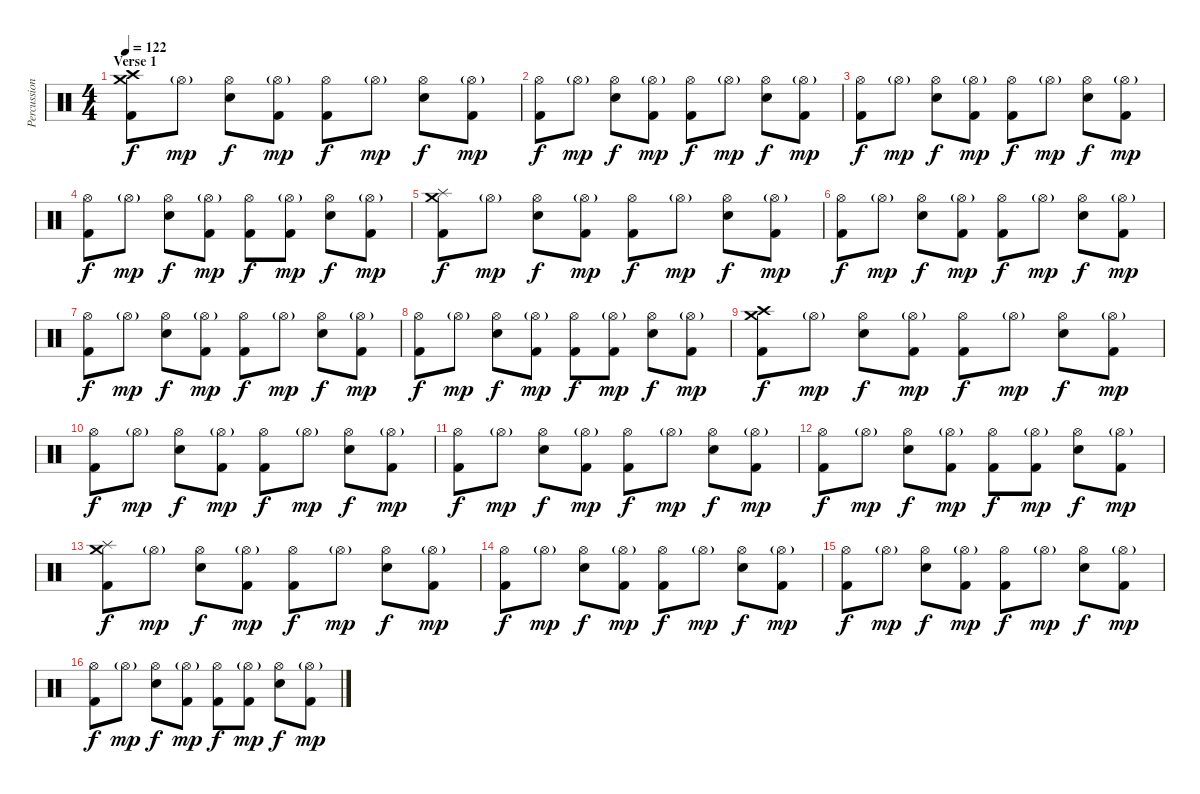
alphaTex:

\track ("Percussions" "Percussion") {instrument percussion}
\staff {score}
\articulation defaults
\ts (4 4)
\section ("" "Verse 1")
\tempo 122
\clef neutral
\ks c
("Crash medium (hit)" "Crash high (hit)" "Kick (hit) 2").8{dy f} "Hi-Hat (open)"{g}.8{dy mp} ("Hi-Hat (open)" "Electric Snare (hit)").8{dy f} ("Hi-Hat (open)"{g} "Kick (hit) 2").8{dy mp} ("Hi-Hat (open)" "Kick (hit) 2").8{dy f} "Hi-Hat (open)"{g}.8{dy mp} ("Hi-Hat (open)" "Electric Snare (hit)").8{dy f} ("Hi-Hat (open)"{g} "Kick (hit) 2").8{dy mp} |
("Hi-Hat (open)" "Kick (hit) 2").8{dy f} "Hi-Hat (open)"{g}.8{dy mp} ("Hi-Hat (open)" "Electric Snare (hit)").8{dy f} ("Hi-Hat (open)"{g} "Kick (hit) 2").8{dy mp} ("Hi-Hat (open)" "Kick (hit) 2").8{dy f} "Hi-Hat (open)"{g}.8{dy mp} ("Hi-Hat (open)" "Electric Snare (hit)").8{dy f} ("Hi-Hat (open)"{g} "Kick (hit) 2").8{dy mp} |
("Hi-Hat (open)" "Kick (hit) 2").8{dy f} "Hi-Hat (open)"{g}.8{dy mp} ("Hi-Hat (open)" "Electric Snare (hit)").8{dy f} ("Hi-Hat (open)"{g} "Kick (hit) 2").8{dy mp} ("Hi-Hat (open)" "Kick (hit) 2").8{dy f} "Hi-Hat (open)"{g}.8{dy mp} ("Hi-Hat (open)" "Electric Snare (hit)").8{dy f} ("Hi-Hat (open)"{g} "Kick (hit) 2").8{dy mp} |
("Hi-Hat (open)" "Kick (hit) 2").8{dy f} "Hi-Hat (open)"{g}.8{dy mp} ("Hi-Hat (open)" "Electric Snare (hit)").8{dy f} ("Hi-Hat (open)"{g} "Kick (hit) 2").8{dy mp} ("Hi-Hat (open)" "Kick (hit) 2").8{dy f} ("Hi-Hat (open)"{g} "Kick (hit) 2").8{dy mp} ("Hi-Hat (open)" "Electric Snare (hit)").8{dy f} ("Hi-Hat (open)"{g} "Kick (hit) 2").8{dy mp} |
("Splash (hit)" "Crash medium (hit)" "Kick (hit) 2").8{dy f} "Hi-Hat (open)"{g}.8{dy mp} ("Hi-Hat (open)" "Electric Snare (hit)").8{dy f} ("Hi-Hat (open)"{g} "Kick (hit) 2").8{dy mp} ("Hi-Hat (open)" "Kick (hit) 2").8{dy f} "Hi-Hat (open)"{g}.8{dy mp} ("Hi-Hat (open)" "Electric Snare (hit)").8{dy f} ("Hi-Hat (open)"{g} "Kick (hit) 2").8{dy mp} |
("Hi-Hat (open)" "Kick (hit) 2").8{dy f} "Hi-Hat (open)"{g}.8{dy mp} ("Hi-Hat (open)" "Electric Snare (hit)").8{dy f} ("Hi-Hat (open)"{g} "Kick (hit) 2").8{dy mp} ("Hi-Hat (open)" "Kick (hit) 2").8{dy f} "Hi-Hat (open)"{g}.8{dy mp} ("Hi-Hat (open)" "Electric Snare (hit)").8{dy f} ("Hi-Hat (open)"{g} "Kick (hit) 2").8{dy mp} |
("Hi-Hat (open)" "Kick (hit) 2").8{dy f} "Hi-Hat (open)"{g}.8{dy mp} ("Hi-Hat (open)" "Electric Snare (hit)").8{dy f} ("Hi-Hat (open)"{g} "Kick (hit) 2").8{dy mp} ("Hi-Hat (open)" "Kick (hit) 2").8{dy f} "Hi-Hat (open)"{g}.8{dy mp} ("Hi-Hat (open)" "Electric Snare (hit)").8{dy f} ("Hi-Hat (open)"{g} "Kick (hit) 2").8{dy mp} |
("Hi-Hat (open)" "Kick (hit) 2").8{dy f} "Hi-Hat (open)"{g}.8{dy mp} ("Hi-Hat (open)" "Electric Snare (hit)").8{dy f} ("Hi-Hat (open)"{g} "Kick (hit) 2").8{dy mp} ("Hi-Hat (open)" "Kick (hit) 2").8{dy f} ("Hi-Hat (open)"{g} "Kick (hit) 2").8{dy mp} ("Hi-Hat (open)" "Electric Snare (hit)").8{dy f} ("Hi-Hat (open)"{g} "Kick (hit) 2").8{dy mp} |
("Crash medium (hit)" "Crash high (hit)" "Kick (hit) 2").8{dy f} "Hi-Hat (open)"{g}.8{dy mp} ("Hi-Hat (open)" "Electric Snare (hit)").8{dy f} ("Hi-Hat (open)"{g} "Kick (hit) 2").8{dy mp} ("Hi-Hat (open)" "Kick (hit) 2").8{dy f} "Hi-Hat (open)"{g}.8{dy mp} ("Hi-Hat (open)" "Electric Snare (hit)").8{dy f} ("Hi-Hat (open)"{g} "Kick (hit) 2").8{dy mp} |
("Hi-Hat (open)" "Kick (hit) 2").8{dy f} "Hi-Hat (open)"{g}.8{dy mp} ("Hi-Hat (open)" "Electric Snare (hit)").8{dy f} ("Hi-Hat (open)"{g} "Kick (hit) 2").8{dy mp} ("Hi-Hat (open)" "Kick (hit) 2").8{dy f} "Hi-Hat (open)"{g}.8{dy mp} ("Hi-Hat (open)" "Electric Snare (hit)").8{dy f} ("Hi-Hat (open)"{g} "Kick (hit) 2").8{dy mp} |
("Hi-Hat (open)" "Kick (hit) 2").8{dy f} "Hi-Hat (open)"{g}.8{dy mp} ("Hi-Hat (open)" "Electric Snare (hit)").8{dy f} ("Hi-Hat (open)"{g} "Kick (hit) 2").8{dy mp} ("Hi-Hat (open)" "Kick (hit) 2").8{dy f} "Hi-Hat (open)"{g}.8{dy mp} ("Hi-Hat (open)" "Electric Snare (hit)").8{dy f} ("Hi-Hat (open)"{g} "Kick (hit) 2").8{dy mp} |
("Hi-Hat (open)" "Kick (hit) 2").8{dy f} "Hi-Hat (open)"{g}.8{dy mp} ("Hi-Hat (open)" "Electric Snare (hit)").8{dy f} ("Hi-Hat (open)"{g} "Kick (hit) 2").8{dy mp} ("Hi-Hat (open)" "Kick (hit) 2").8{dy f} ("Hi-Hat (open)"{g} "Kick (hit) 2").8{dy mp} ("Hi-Hat (open)" "Electric Snare (hit)").8{dy f} ("Hi-Hat (open)"{g} "Kick (hit) 2").8{dy mp} |
("Splash (hit)" "Crash medium (hit)" "Kick (hit) 2").8{dy f} "Hi-Hat (open)"{g}.8{dy mp} ("Hi-Hat (open)" "Electric Snare (hit)").8{dy f} ("Hi-Hat (open)"{g} "Kick (hit) 2").8{dy mp} ("Hi-Hat (open)" "Kick (hit) 2").8{dy f} "Hi-Hat (open)"{g}.8{dy mp} ("Hi-Hat (open)" "Electric Snare (hit)").8{dy f} ("Hi-Hat (open)"{g} "Kick (hit) 2").8{dy mp} |
("Hi-Hat (open)" "Kick (hit) 2").8{dy f} "Hi-Hat (open)"{g}.8{dy mp} ("Hi-Hat (open)" "Electric Snare (hit)").8{dy f} ("Hi-Hat (open)"{g} "Kick (hit) 2").8{dy mp} ("Hi-Hat (open)" "Kick (hit) 2").8{dy f} "Hi-Hat (open)"{g}.8{dy mp} ("Hi-Hat (open)" "Electric Snare (hit)").8{dy f} ("Hi-Hat (open)"{g} "Kick (hit) 2").8{dy mp} |
("Hi-Hat (open)" "Kick (hit) 2").8{dy f} "Hi-Hat (open)"{g}.8{dy mp} ("Hi-Hat (open)" "Electric Snare (hit)").8{dy f} ("Hi-Hat (open)"{g} "Kick (hit) 2").8{dy mp} ("Hi-Hat (open)" "Kick (hit) 2").8{dy f} "Hi-Hat (open)"{g}.8{dy mp} ("Hi-Hat (open)" "Electric Snare (hit)").8{dy f} ("Hi-Hat (open)"{g} "Kick (hit) 2").8{dy mp} |
("Hi-Hat (open)" "Kick (hit) 2").8{dy f} "Hi-Hat (open)"{g}.8{dy mp} ("Hi-Hat (open)" "Electric Snare (hit)").8{dy f} ("Hi-Hat (open)"{g} "Kick (hit) 2").8{dy mp} ("Hi-Hat (open)" "Kick (hit) 2").8{dy f} ("Hi-Hat (open)"{g} "Kick (hit) 2").8{dy mp} ("Hi-Hat (open)" "Electric Snare (hit)").8{dy f} ("Hi-Hat (open)"{g} "Kick (hit) 2").8{dy mp}
